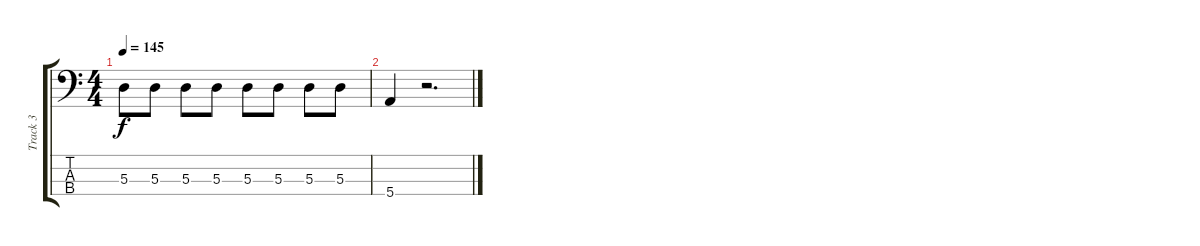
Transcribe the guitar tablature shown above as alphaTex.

\track ("Track 3" "Track 3") {instrument electricbassfinger}
\staff {score tabs}
\tuning (G2 D2 A1 E1) {hide}
\ts (4 4)
\tempo 145
\clef f4
\ks c
5.3.8{dy f} 5.3.8 5.3.8 5.3.8 5.3.8 5.3.8 5.3.8 5.3.8 |
5.4.4 r.2{d}
